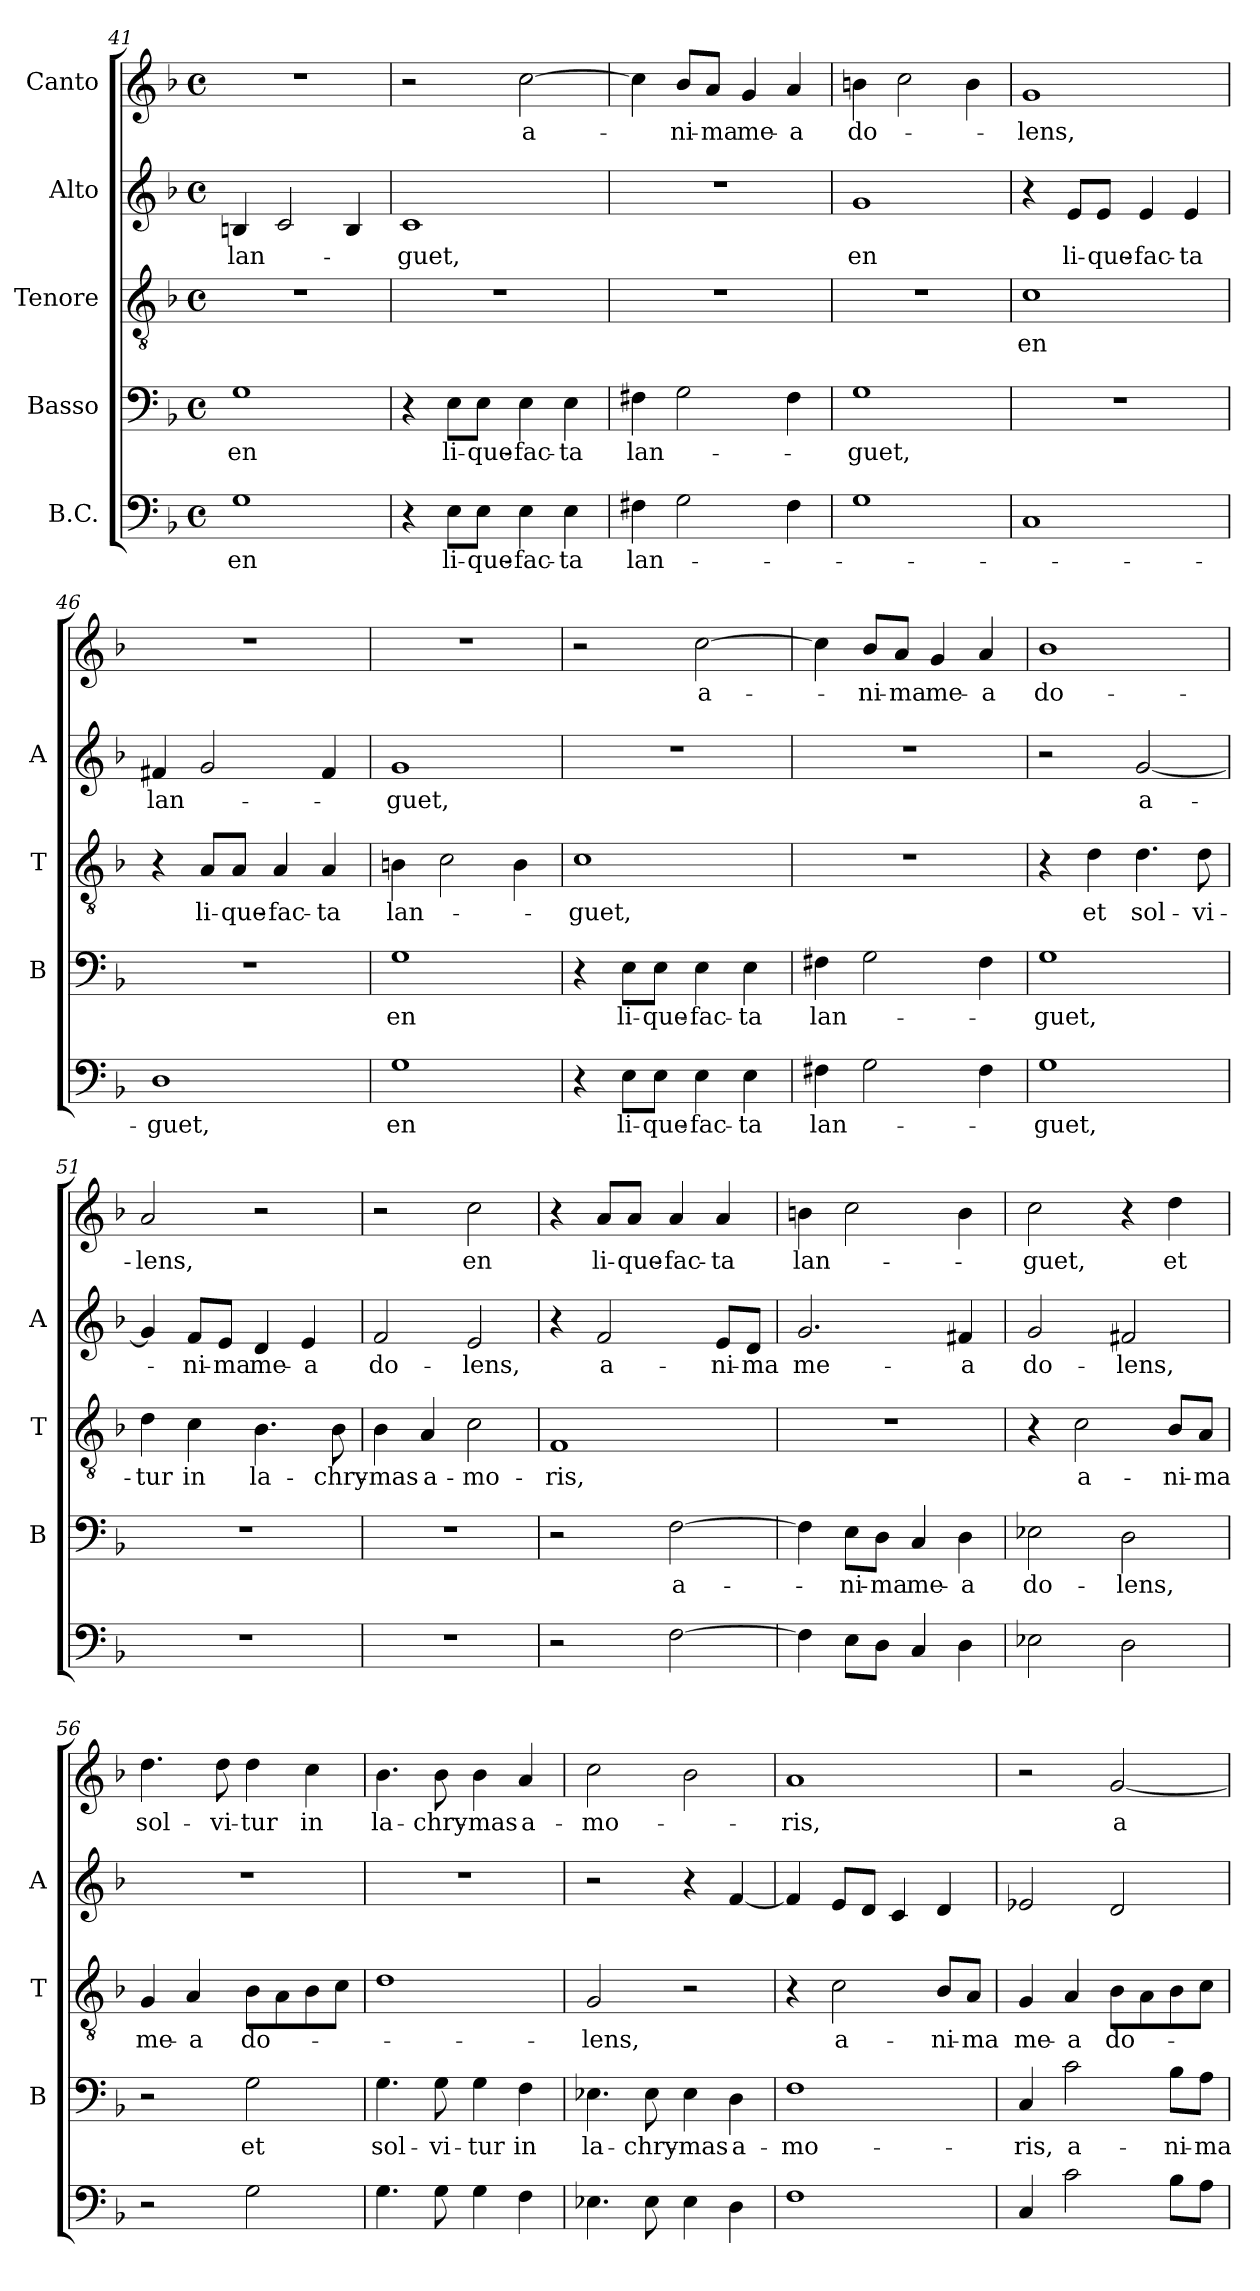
**kern	**text	**kern	**text	**kern	**text	**kern	**text	**kern	**text
*part5	*part5	*part4	*part4	*part3	*part3	*part2	*part2	*part1	*part1
*staff5	*staff5	*staff4	*staff4	*staff3	*staff3	*staff2	*staff2	*staff1	*staff1
*I"B.C.	*	*I"Basso	*	*I"Tenore	*	*I"Alto	*	*I"Canto	*
*	*	*I'B	*	*I'T	*	*I'A	*	*	*
*clefF4	*	*clefF4	*	*clefGv2	*	*clefG2	*	*clefG2	*
*k[b-]	*	*k[b-]	*	*k[b-]	*	*k[b-]	*	*k[b-]	*
*F:	*	*F:	*	*F:	*	*F:	*	*F:	*
*M4/4	*	*M4/4	*	*M4/4	*	*M4/4	*	*M4/4	*
*met(c)	*	*met(c)	*	*met(c)	*	*met(c)	*	*met(c)	*
=41	=41	=41	=41	=41	=41	=41	=41	=41	=41
!	!LO:LY:b	!	!LO:LY:b	!	!	!	!LO:LY:b	!	!
1G	en	1G	en	1r	.	4Bn/	lan-	1r	.
.	.	.	.	.	.	2c/	.	.	.
.	.	.	.	.	.	4B/	.	.	.
=42	=42	=42	=42	=42	=42	=42	=42	=42	=42
!	!	!	!	!	!	!	!LO:LY:b	!	!
4r	.	4r	.	1r	.	1c	-guet,	2r	.
!	!LO:LY:b	!	!LO:LY:b	!	!	!	!	!	!
8E\L	li-	8E\L	li-	.	.	.	.	.	.
!	!LO:LY:b	!	!LO:LY:b	!	!	!	!	!	!
8E\J	-que-	8E\J	-que-	.	.	.	.	.	.
!	!LO:LY:b	!	!LO:LY:b	!	!	!	!	!	!LO:LY:b
4E\	-fac-	4E\	-fac-	.	.	.	.	[2cc\	a-
!	!LO:LY:b	!	!LO:LY:b	!	!	!	!	!	!
4E\	-ta	4E\	-ta	.	.	.	.	.	.
=43	=43	=43	=43	=43	=43	=43	=43	=43	=43
!	!LO:LY:b	!	!LO:LY:b	!	!	!	!	!	!
4F#X\	lan-	4F#X\	lan-	1r	.	1r	.	4cc\]	.
!	!	!	!	!	!	!	!	!	!LO:LY:b
2G\	.	2G\	.	.	.	.	.	8b-/L	-ni-
!	!	!	!	!	!	!	!	!	!LO:LY:b
.	.	.	.	.	.	.	.	8a/J	-ma
!	!	!	!	!	!	!	!	!	!LO:LY:b
.	.	.	.	.	.	.	.	4g/	me-
!	!	!	!	!	!	!	!	!	!LO:LY:b
4F#\	.	4F#\	.	.	.	.	.	4a/	-a
=44	=44	=44	=44	=44	=44	=44	=44	=44	=44
!	!	!	!LO:LY:b	!	!	!	!LO:LY:b	!	!LO:LY:b
1G	.	1G	-guet,	1r	.	1g	en	4bn\	do-
.	.	.	.	.	.	.	.	2cc\	.
.	.	.	.	.	.	.	.	4b\	.
!!LO:PB:g=z
=45	=45	=45	=45	=45	=45	=45	=45	=45	=45
!	!	!	!	!	!LO:LY:b	!	!	!	!LO:LY:b
1C	.	1r	.	1c	en	4r	.	1g	-lens,
!	!	!	!	!	!	!	!LO:LY:b	!	!
.	.	.	.	.	.	8e/L	li-	.	.
!	!	!	!	!	!	!	!LO:LY:b	!	!
.	.	.	.	.	.	8e/J	-que-	.	.
!	!	!	!	!	!	!	!LO:LY:b	!	!
.	.	.	.	.	.	4e/	-fac-	.	.
!	!	!	!	!	!	!	!LO:LY:b	!	!
.	.	.	.	.	.	4e/	-ta	.	.
=46	=46	=46	=46	=46	=46	=46	=46	=46	=46
!	!LO:LY:b	!	!	!	!	!	!LO:LY:b	!	!
1D	-guet,	1r	.	4r	.	4f#X/	lan-	1r	.
!	!	!	!	!	!LO:LY:b	!	!	!	!
.	.	.	.	8A/L	li-	2g/	.	.	.
!	!	!	!	!	!LO:LY:b	!	!	!	!
.	.	.	.	8A/J	-que-	.	.	.	.
!	!	!	!	!	!LO:LY:b	!	!	!	!
.	.	.	.	4A/	-fac-	.	.	.	.
!	!	!	!	!	!LO:LY:b	!	!	!	!
.	.	.	.	4A/	-ta	4f#/	.	.	.
=47	=47	=47	=47	=47	=47	=47	=47	=47	=47
!	!LO:LY:b	!	!LO:LY:b	!	!LO:LY:b	!	!LO:LY:b	!	!
1G	en	1G	en	4Bn\	lan-	1g	-guet,	1r	.
.	.	.	.	2c\	.	.	.	.	.
.	.	.	.	4B\	.	.	.	.	.
=48	=48	=48	=48	=48	=48	=48	=48	=48	=48
!	!	!	!	!	!LO:LY:b	!	!	!	!
4r	.	4r	.	1c	-guet,	1r	.	2r	.
!	!LO:LY:b	!	!LO:LY:b	!	!	!	!	!	!
8E\L	li-	8E\L	li-	.	.	.	.	.	.
!	!LO:LY:b	!	!LO:LY:b	!	!	!	!	!	!
8E\J	-que-	8E\J	-que-	.	.	.	.	.	.
!	!LO:LY:b	!	!LO:LY:b	!	!	!	!	!	!LO:LY:b
4E\	-fac-	4E\	-fac-	.	.	.	.	[2cc\	a-
!	!LO:LY:b	!	!LO:LY:b	!	!	!	!	!	!
4E\	-ta	4E\	-ta	.	.	.	.	.	.
=49	=49	=49	=49	=49	=49	=49	=49	=49	=49
!	!LO:LY:b	!	!LO:LY:b	!	!	!	!	!	!
4F#X\	lan-	4F#X\	lan-	1r	.	1r	.	4cc\]	.
!	!	!	!	!	!	!	!	!	!LO:LY:b
2G\	.	2G\	.	.	.	.	.	8b-/L	-ni-
!	!	!	!	!	!	!	!	!	!LO:LY:b
.	.	.	.	.	.	.	.	8a/J	-ma
!	!	!	!	!	!	!	!	!	!LO:LY:b
.	.	.	.	.	.	.	.	4g/	me-
!	!	!	!	!	!	!	!	!	!LO:LY:b
4F#\	.	4F#\	.	.	.	.	.	4a/	-a
=50	=50	=50	=50	=50	=50	=50	=50	=50	=50
!	!LO:LY:b	!	!LO:LY:b	!	!	!	!	!	!LO:LY:b
1G	-guet,	1G	-guet,	4r	.	2r	.	1b-	do-
!	!	!	!	!	!LO:LY:b	!	!	!	!
.	.	.	.	4d\	et	.	.	.	.
!	!	!	!	!	!LO:LY:b	!	!LO:LY:b	!	!
.	.	.	.	4.d\	sol-	[2g/	a-	.	.
!	!	!	!	!	!LO:LY:b	!	!	!	!
.	.	.	.	8d\	-vi-	.	.	.	.
!!LO:LB:g=z
=51	=51	=51	=51	=51	=51	=51	=51	=51	=51
!	!	!	!	!	!LO:LY:b	!	!	!	!LO:LY:b
1r	.	1r	.	4d\	-tur	4g/]	.	2a/	-lens,
!	!	!	!	!	!LO:LY:b	!	!LO:LY:b	!	!
.	.	.	.	4c\	in	8f/L	-ni-	.	.
!	!	!	!	!	!	!	!LO:LY:b	!	!
.	.	.	.	.	.	8e/J	-ma	.	.
!	!	!	!	!	!LO:LY:b	!	!LO:LY:b	!	!
.	.	.	.	4.B-\	la-	4d/	me-	2r	.
!	!	!	!	!	!	!	!LO:LY:b	!	!
.	.	.	.	.	.	4e/	-a	.	.
!	!	!	!	!	!LO:LY:b	!	!	!	!
.	.	.	.	8B-\	-chry-	.	.	.	.
=52	=52	=52	=52	=52	=52	=52	=52	=52	=52
!	!	!	!	!	!LO:LY:b	!	!LO:LY:b	!	!
1r	.	1r	.	4B-\	-mas	2f/	do-	2r	.
!	!	!	!	!	!LO:LY:b	!	!	!	!
.	.	.	.	4A/	a-	.	.	.	.
!	!	!	!	!	!LO:LY:b	!	!LO:LY:b	!	!LO:LY:b
.	.	.	.	2c\	-mo-	2e/	-lens,	2cc\	en
=53	=53	=53	=53	=53	=53	=53	=53	=53	=53
!	!	!	!	!	!LO:LY:b	!	!	!	!
2r	.	2r	.	1F	-ris,	4r	.	4r	.
!	!	!	!	!	!	!	!LO:LY:b	!	!LO:LY:b
.	.	.	.	.	.	2f/	a-	8a/L	li-
!	!	!	!	!	!	!	!	!	!LO:LY:b
.	.	.	.	.	.	.	.	8a/J	-que-
!	!	!	!LO:LY:b	!	!	!	!	!	!LO:LY:b
[2F\	.	[2F\	a-	.	.	.	.	4a/	-fac-
!	!	!	!	!	!	!	!LO:LY:b	!	!LO:LY:b
.	.	.	.	.	.	8e/L	-ni-	4a/	-ta
!	!	!	!	!	!	!	!LO:LY:b	!	!
.	.	.	.	.	.	8d/J	-ma	.	.
=54	=54	=54	=54	=54	=54	=54	=54	=54	=54
!	!	!	!	!	!	!	!LO:LY:b	!	!LO:LY:b
4F\]	.	4F\]	.	1r	.	2.g/	me-	4bn\	lan-
!	!	!	!LO:LY:b	!	!	!	!	!	!
8E\L	.	8E\L	-ni-	.	.	.	.	2cc\	.
!	!	!	!LO:LY:b	!	!	!	!	!	!
8D\J	.	8D\J	-ma	.	.	.	.	.	.
!	!	!	!LO:LY:b	!	!	!	!	!	!
4C/	.	4C/	me-	.	.	.	.	.	.
!	!	!	!LO:LY:b	!	!	!	!LO:LY:b	!	!
4D\	.	4D\	-a	.	.	4f#X/	-a	4b\	.
=55	=55	=55	=55	=55	=55	=55	=55	=55	=55
!	!	!	!LO:LY:b	!	!	!	!LO:LY:b	!	!LO:LY:b
2E-X\	.	2E-X\	do-	4r	.	2g/	do-	2cc\	-guet,
!	!	!	!	!	!LO:LY:b	!	!	!	!
.	.	.	.	2c\	a-	.	.	.	.
!	!	!	!LO:LY:b	!	!	!	!LO:LY:b	!	!
2D\	.	2D\	-lens,	.	.	2f#X/	-lens,	4r	.
!	!	!	!	!	!LO:LY:b	!	!	!	!LO:LY:b
.	.	.	.	8B-/L	-ni-	.	.	4dd\	et
!	!	!	!	!	!LO:LY:b	!	!	!	!
.	.	.	.	8A/J	-ma	.	.	.	.
!!LO:PB:g=z
=56	=56	=56	=56	=56	=56	=56	=56	=56	=56
!	!	!	!	!	!LO:LY:b	!	!	!	!LO:LY:b
2r	.	2r	.	4G/	me-	1r	.	4.dd\	sol-
!	!	!	!	!	!LO:LY:b	!	!	!	!
.	.	.	.	4A/	-a	.	.	.	.
!	!	!	!	!	!	!	!	!	!LO:LY:b
.	.	.	.	.	.	.	.	8dd\	-vi-
!	!	!	!LO:LY:b	!	!LO:LY:b	!	!	!	!LO:LY:b
2G\	.	2G\	et	8B-\L	do-	.	.	4dd\	-tur
.	.	.	.	8A\	.	.	.	.	.
!	!	!	!	!	!	!	!	!	!LO:LY:b
.	.	.	.	8B-\	.	.	.	4cc\	in
.	.	.	.	8c\J	.	.	.	.	.
=57	=57	=57	=57	=57	=57	=57	=57	=57	=57
!	!	!	!LO:LY:b	!	!	!	!	!	!LO:LY:b
4.G\	.	4.G\	sol-	1d	.	1r	.	4.b-\	la-
!	!	!	!LO:LY:b	!	!	!	!	!	!LO:LY:b
8G\	.	8G\	-vi-	.	.	.	.	8b-\	-chry-
!	!	!	!LO:LY:b	!	!	!	!	!	!LO:LY:b
4G\	.	4G\	-tur	.	.	.	.	4b-\	-mas
!	!	!	!LO:LY:b	!	!	!	!	!	!LO:LY:b
4F\	.	4F\	in	.	.	.	.	4a/	a-
=58	=58	=58	=58	=58	=58	=58	=58	=58	=58
!	!	!	!LO:LY:b	!	!LO:LY:b	!	!	!	!LO:LY:b
4.E-X\	.	4.E-X\	la-	2G/	-lens,	2r	.	2cc\	-mo-
!	!	!	!LO:LY:b	!	!	!	!	!	!
8E-\	.	8E-\	-chry-	.	.	.	.	.	.
!	!	!	!LO:LY:b	!	!	!	!	!	!
4E-\	.	4E-\	-mas	2r	.	4r	.	2b-\	.
!	!	!	!LO:LY:b	!	!	!	!	!	!
4D\	.	4D\	a-	.	.	[4f/	.	.	.
=59	=59	=59	=59	=59	=59	=59	=59	=59	=59
!	!	!	!LO:LY:b	!	!	!	!	!	!LO:LY:b
1F	.	1F	-mo-	4r	.	4f/]	.	1a	-ris,
!	!	!	!	!	!LO:LY:b	!	!	!	!
.	.	.	.	2c\	a-	8e/L	.	.	.
.	.	.	.	.	.	8d/J	.	.	.
.	.	.	.	.	.	4c/	.	.	.
!	!	!	!	!	!LO:LY:b	!	!	!	!
.	.	.	.	8B-/L	-ni-	4d/	.	.	.
!	!	!	!	!	!LO:LY:b	!	!	!	!
.	.	.	.	8A/J	-ma	.	.	.	.
=60	=60	=60	=60	=60	=60	=60	=60	=60	=60
!	!	!	!LO:LY:b	!	!LO:LY:b	!	!	!	!
4C/	.	4C/	-ris,	4G/	me-	2e-X/	.	2r	.
!	!	!	!LO:LY:b	!	!LO:LY:b	!	!	!	!
2c\	.	2c\	a-	4A/	-a	.	.	.	.
!	!	!	!	!	!LO:LY:b	!	!	!	!LO:LY:b
.	.	.	.	8B-\L	do-	2d/	.	[2g/	a-
.	.	.	.	8A\	.	.	.	.	.
!	!	!	!LO:LY:b	!	!	!	!	!	!
8B-\L	.	8B-\L	-ni-	8B-\	.	.	.	.	.
!	!	!	!LO:LY:b	!	!	!	!	!	!
8A\J	.	8A\J	-ma	8c\J	.	.	.	.	.
=	=	=	=	=	=	=	=	=	=
*-	*-	*-	*-	*-	*-	*-	*-	*-	*-
